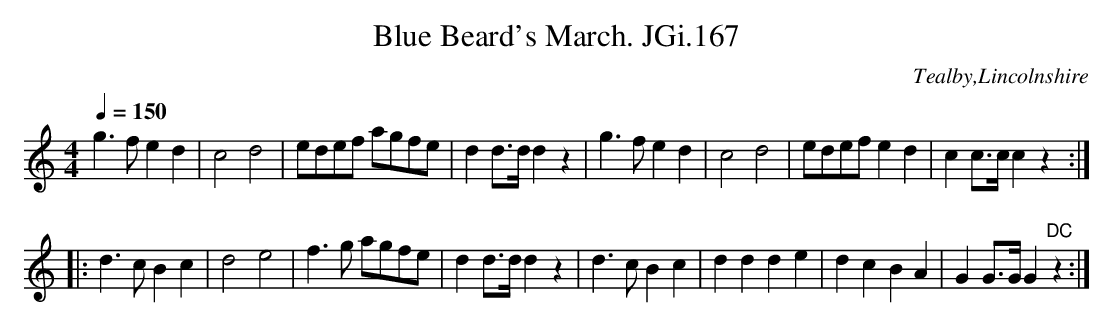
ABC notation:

X:1
T:Blue Beard's March. JGi.167
L:1/8
M:4/4
O:Tealby,Lincolnshire
Q:1/4=150
K:C
g3fe2d2|c4d4|edef agfe|d2d>dd2z2|g3fe2d2|c4d4|edefe2d2|c2c>cc2z2:|
|:d3cB2c2|d4e4|f3g agfe|d2d>dd2z2|d3cB2c2|d2d2d2e2|d2c2B2A2|G2G>GG2"DC"z2:|
